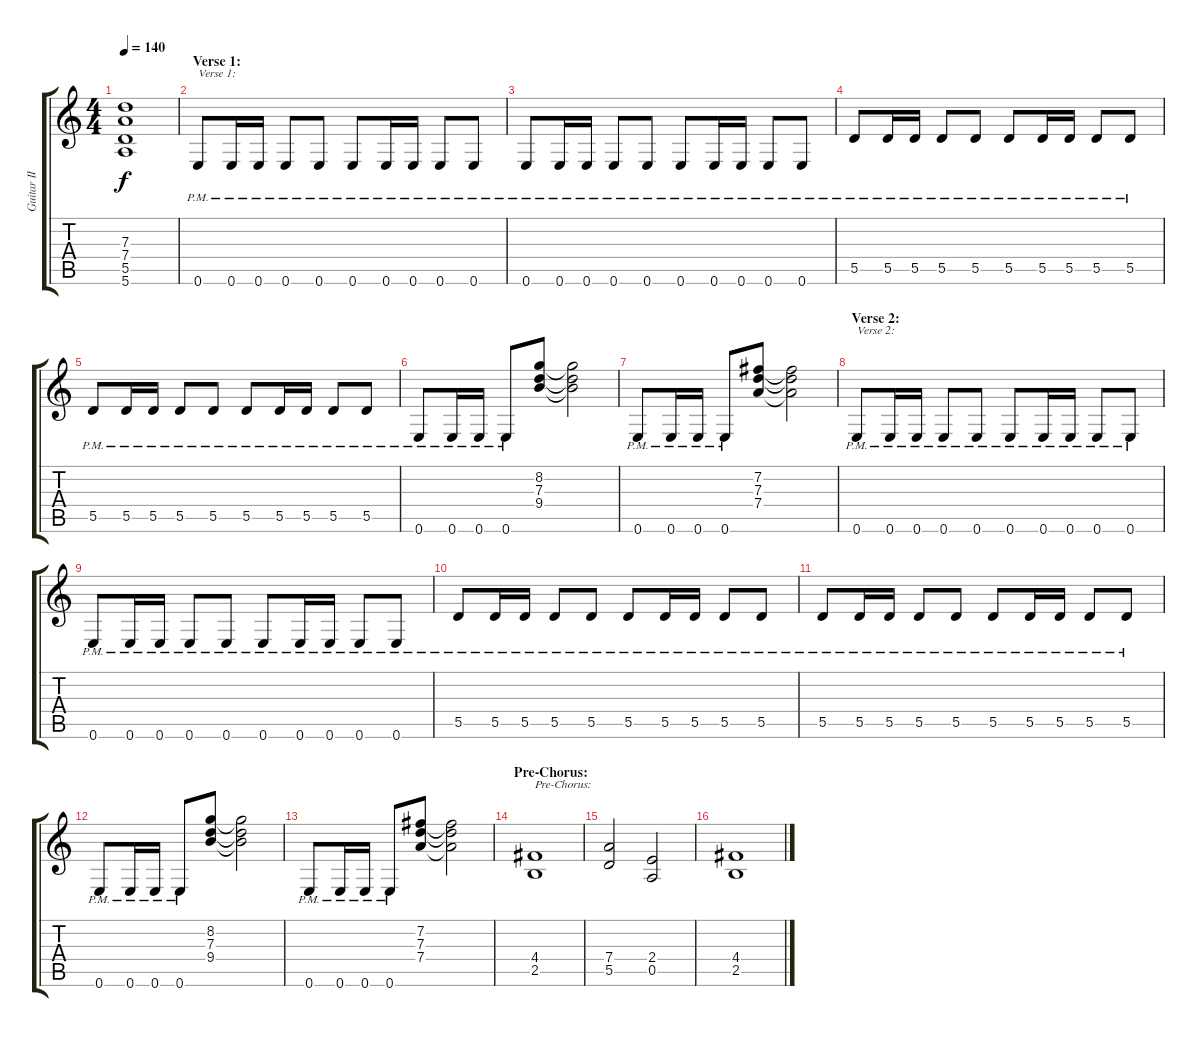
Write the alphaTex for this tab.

\track ("Guitar II" "Guitar II") {instrument distortionguitar}
\staff {score tabs}
\tuning (E4 B3 G3 D3 A2 E2) {hide}
\ts (4 4)
\tempo 140
\clef g2
\ks c
(7.3{t} 7.4{t} 5.5{t} 5.6{t}).1{dy f} |
\section ("" "Verse 1:")
0.6{pm}.8{txt "Verse 1:"} 0.6{pm}.16 0.6{pm}.16 0.6{pm}.8 0.6{pm}.8 0.6{pm}.8 0.6{pm}.16 0.6{pm}.16 0.6{pm}.8 0.6{pm}.8 |
0.6{pm}.8 0.6{pm}.16 0.6{pm}.16 0.6{pm}.8 0.6{pm}.8 0.6{pm}.8 0.6{pm}.16 0.6{pm}.16 0.6{pm}.8 0.6{pm}.8 |
5.5{pm}.8 5.5{pm}.16 5.5{pm}.16 5.5{pm}.8 5.5{pm}.8 5.5{pm}.8 5.5{pm}.16 5.5{pm}.16 5.5{pm}.8 5.5{pm}.8 |
5.5{pm}.8 5.5{pm}.16 5.5{pm}.16 5.5{pm}.8 5.5{pm}.8 5.5{pm}.8 5.5{pm}.16 5.5{pm}.16 5.5{pm}.8 5.5{pm}.8 |
0.6{pm}.8 0.6{pm}.16 0.6{pm}.16 0.6{pm}.8 (8.2 7.3 9.4).8 (8.2{t} 7.3{t} 9.4{t}).2 |
0.6{pm}.8 0.6{pm}.16 0.6{pm}.16 0.6{pm}.8 (7.2 7.3 7.4).8 (7.2{t} 7.3{t} 7.4{t}).2 |
\section ("" "Verse 2:")
0.6{pm}.8{txt "Verse 2:"} 0.6{pm}.16 0.6{pm}.16 0.6{pm}.8 0.6{pm}.8 0.6{pm}.8 0.6{pm}.16 0.6{pm}.16 0.6{pm}.8 0.6{pm}.8 |
0.6{pm}.8 0.6{pm}.16 0.6{pm}.16 0.6{pm}.8 0.6{pm}.8 0.6{pm}.8 0.6{pm}.16 0.6{pm}.16 0.6{pm}.8 0.6{pm}.8 |
5.5{pm}.8 5.5{pm}.16 5.5{pm}.16 5.5{pm}.8 5.5{pm}.8 5.5{pm}.8 5.5{pm}.16 5.5{pm}.16 5.5{pm}.8 5.5{pm}.8 |
5.5{pm}.8 5.5{pm}.16 5.5{pm}.16 5.5{pm}.8 5.5{pm}.8 5.5{pm}.8 5.5{pm}.16 5.5{pm}.16 5.5{pm}.8 5.5{pm}.8 |
0.6{pm}.8 0.6{pm}.16 0.6{pm}.16 0.6{pm}.8 (8.2 7.3 9.4).8 (8.2{t} 7.3{t} 9.4{t}).2 |
0.6{pm}.8 0.6{pm}.16 0.6{pm}.16 0.6{pm}.8 (7.2 7.3 7.4).8 (7.2{t} 7.3{t} 7.4{t}).2 |
\section ("" "Pre-Chorus:")
(4.4 2.5).1{txt "Pre-Chorus:"} |
(7.4 5.5).2 (2.4 0.5).2 |
(4.4 2.5).1
